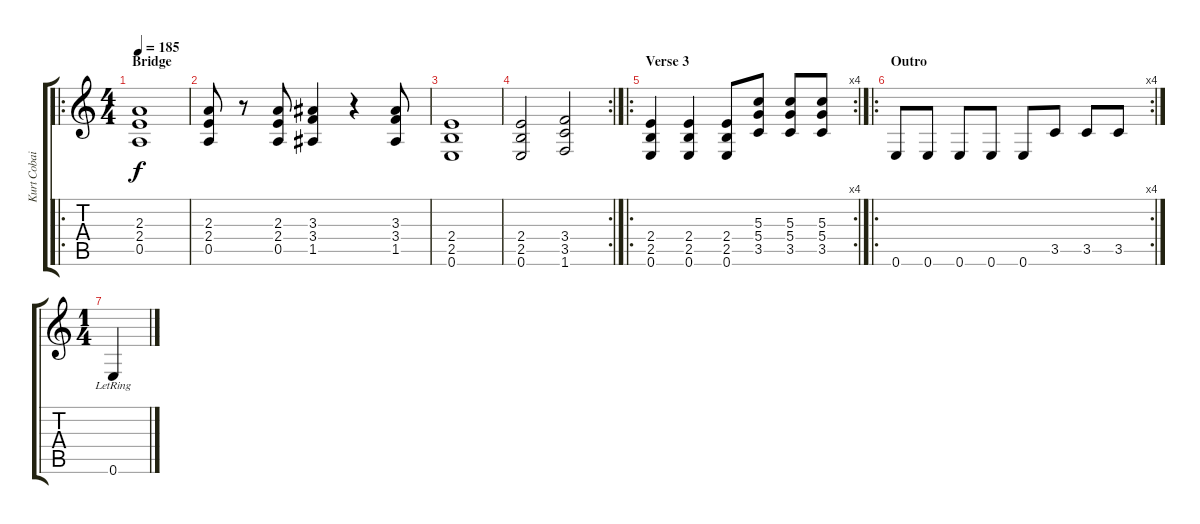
\track ("Kurt Cobain" "Kurt Cobai") {instrument distortionguitar}
\staff {score tabs}
\tuning (E4 B3 G3 D3 A2 E2) {hide}
\ro
\ts (4 4)
\section ("" "Bridge")
\tempo 185
\clef g2
\ks c
(2.3 2.4 0.5).1{dy f} |
(2.3 2.4 0.5).8 r.8 (2.3 2.4 0.5).8 (3.3 3.4 1.5).4 r.4 (3.3 3.4 1.5).8 |
(2.4 2.5 0.6).1 |
\rc 2
(2.4 2.5 0.6).2 (3.4 3.5 1.6).2 |
\ro
\rc 4
\section ("" "Verse 3")
(2.4 2.5 0.6).4 (2.4 2.5 0.6).4 (2.4 2.5 0.6).8 (5.3 5.4 3.5).8 (5.3 5.4 3.5).8 (5.3 5.4 3.5).8 |
\ro
\rc 4
\section ("" "Outro")
0.6.8 0.6.8 0.6.8 0.6.8 0.6.8 3.5.8 3.5.8 3.5.8 |
\ts (1 4)
0.6{lr}.4
